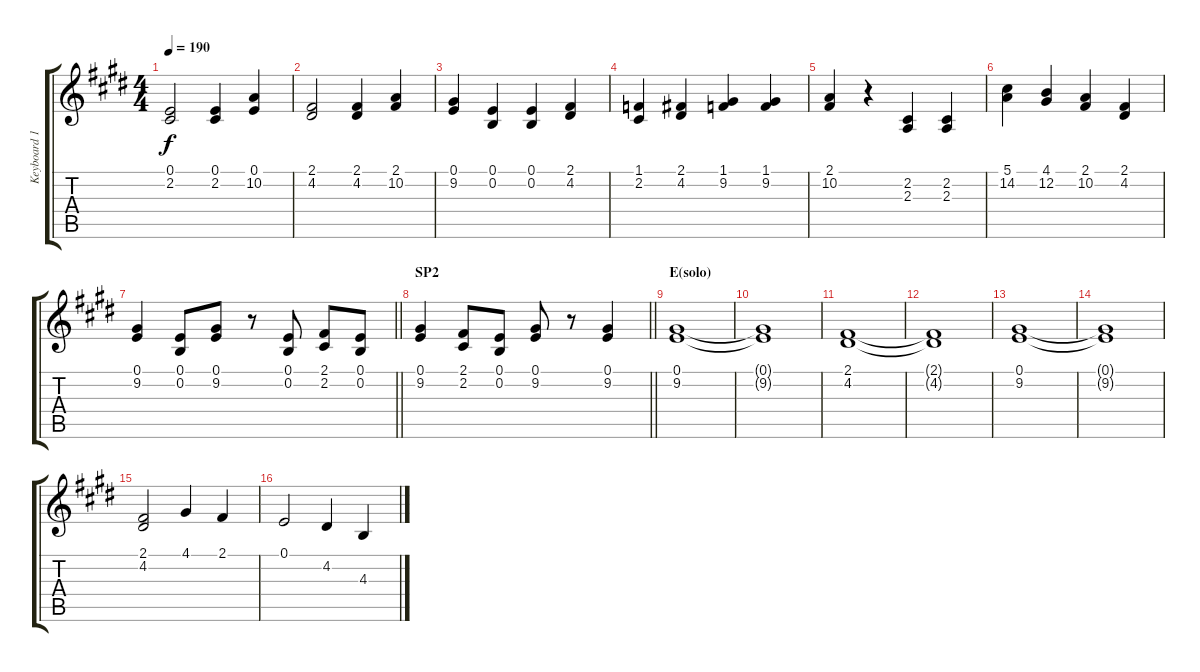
\track ("Keyboard 1" "Keyboard 1") {instrument synthbrass1}
\staff {score tabs}
\tuning (E4 B3 G3 D3 A2 E2) {hide}
\ts (4 4)
\tempo 190
\clef g2
\ks e
(0.1 2.2).2{dy f} (0.1 2.2).4 (0.1 10.2).4 |
(2.1 4.2).2 (2.1 4.2).4 (2.1 10.2).4 |
(0.1 9.2).4 (0.1 0.2).4 (0.1 0.2).4 (2.1 4.2).4 |
(1.1 2.2).4 (2.1 4.2).4 (1.1 9.2).4 (1.1 9.2).4 |
(2.1 10.2).4 r.4 (2.2 2.3).4 (2.2 2.3).4 |
(5.1 14.2).4 (4.1 12.2).4 (2.1 10.2).4 (2.1 4.2).4 |
\barLineRight lightlight
(0.1 9.2).4 (0.1 0.2).8 (0.1 9.2).8 r.8 (0.1 0.2).8 (2.1 2.2).8 (0.1 0.2).8 |
\section ("" "SP2")
\barLineRight lightlight
(0.1 9.2).4 (2.1 2.2).8 (0.1 0.2).8 (0.1 9.2).8 r.8 (0.1 9.2).4 |
\section ("" "E(solo)")
(0.1 9.2).1 |
(0.1{t} 9.2{t}).1 |
(2.1 4.2).1 |
(2.1{t} 4.2{t}).1 |
(0.1 9.2).1 |
(0.1{t} 9.2{t}).1 |
(2.1 4.2).2 4.1.4 2.1.4 |
0.1.2 4.2.4 4.3.4
